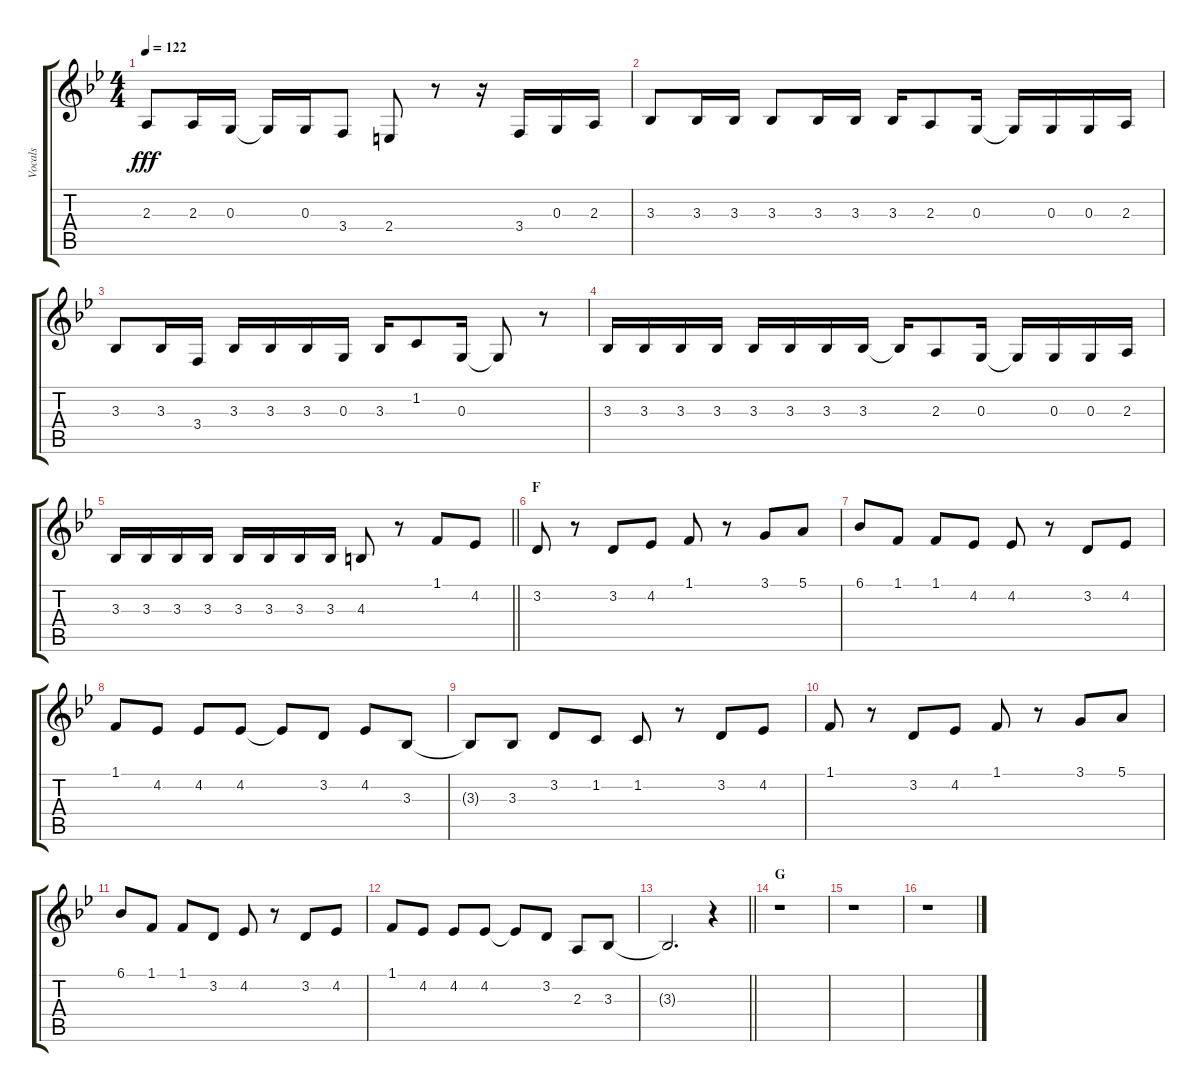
\track ("Vocals" "Vocals") {instrument voiceoohs}
\staff {score tabs}
\tuning (E4 B3 G3 D3 A2 E2) {hide}
\ts (4 4)
\tempo 122
\clef g2
\ks bb
2.3.8{dy fff} 2.3.16 0.3.16 0.3{t}.16 0.3.16 3.4.8 2.4.8 r.8 r.16 3.4.16 0.3.16 2.3.16 |
3.3.8 3.3.16 3.3.16 3.3.8 3.3.16 3.3.16 3.3.16 2.3.8 0.3.16 0.3{t}.16 0.3.16 0.3.16 2.3.16 |
3.3.8 3.3.16 3.4.16 3.3.16 3.3.16 3.3.16 0.3.16 3.3.16 1.2.8 0.3.16 0.3{t}.8 r.8 |
3.3.16 3.3.16 3.3.16 3.3.16 3.3.16 3.3.16 3.3.16 3.3.16 3.3{t}.16 2.3.8 0.3.16 0.3{t}.16 0.3.16 0.3.16 2.3.16 |
\barLineRight lightlight
3.3.16 3.3.16 3.3.16 3.3.16 3.3.16 3.3.16 3.3.16 3.3.16 4.3.8 r.8 1.1.8 4.2.8 |
\section ("" "F")
3.2.8 r.8 3.2.8 4.2.8 1.1.8 r.8 3.1.8 5.1.8 |
6.1.8 1.1.8 1.1.8 4.2.8 4.2.8 r.8 3.2.8 4.2.8 |
1.1.8 4.2.8 4.2.8 4.2.8 4.2{t}.8 3.2.8 4.2.8 3.3.8 |
3.3{t}.8 3.3.8 3.2.8 1.2.8 1.2.8 r.8 3.2.8 4.2.8 |
1.1.8 r.8 3.2.8 4.2.8 1.1.8 r.8 3.1.8 5.1.8 |
6.1.8 1.1.8 1.1.8 3.2.8 4.2.8 r.8 3.2.8 4.2.8 |
1.1.8 4.2.8 4.2.8 4.2.8 4.2{t}.8 3.2.8 2.3.8 3.3.8 |
\barLineRight lightlight
3.3{t}.2{d} r.4 |
\section ("" "G")
r.1 |
r.1 |
r.1
